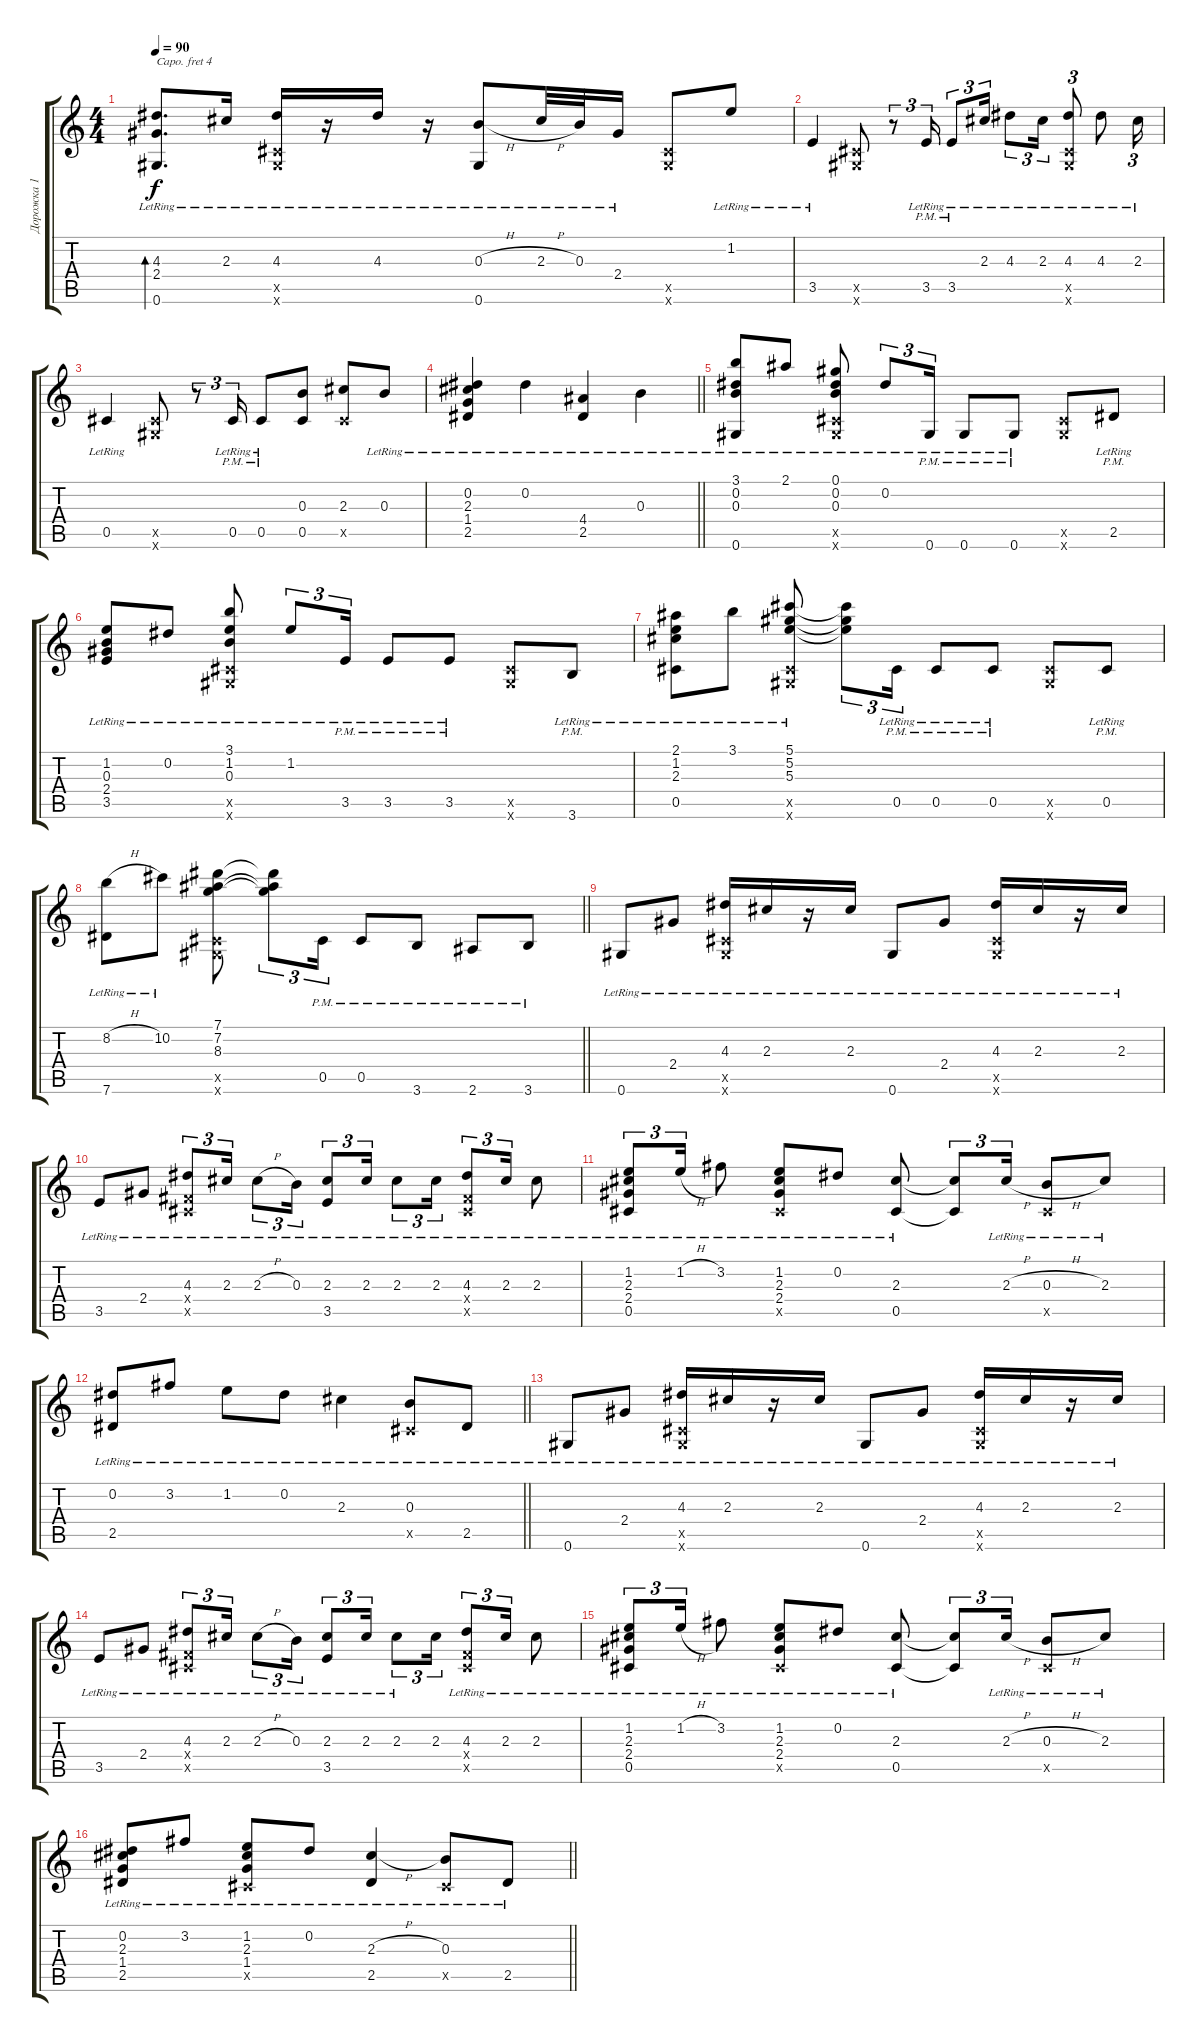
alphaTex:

\track ("Дорожка 1" "Дорожка 1") {instrument acousticguitarsteel}
\staff {score tabs}
\capo 4
\tuning (E4 B3 G3 D3 A2 E2) {hide}
\ts (4 4)
\tempo 90
\clef g2
\ks c
(4.3{lr} 2.4{lr} 0.6{lr}).8{d bd 60 dy f} 2.3{lr}.16 (4.3{lr} 0.5{x} 0.6{x}).16 r.16 4.3{lr}.16 r.16 (0.3{h lr} 0.6{lr}).8 2.3{h lr}.32 0.3{lr}.32 2.4{lr}.16 (0.5{x} 0.6{x}).8 1.2{lr}.8 |
3.5{lr}.4 (0.5{x} 0.6{x}).8 r.8{tu (3 2)} 3.5{pm lr}.16{tu (3 2)} 3.5{pm lr}.8{tu (3 2)} 2.3{lr}.16{tu (3 2)} 4.3{lr}.8{tu (3 2)} 2.3{lr}.16{tu (3 2)} (4.3{lr} 0.5{x} 0.6{x}).8{tu (3 2)} 4.3{lr}.8 2.3{lr}.16{tu (3 2)} |
0.5{lr}.4 (0.5{x} 0.6{x}).8 r.8{tu (3 2)} 0.5{pm lr}.16{tu (3 2)} 0.5{pm lr}.8 (0.3 0.5).8 (2.3 0.5{x}).8 0.3{lr}.8 |
\barLineRight lightlight
(0.2{lr} 2.3{lr} 1.4{lr} 2.5{lr}).4 0.2{lr}.4 (4.4 2.5{lr}).4 0.3{lr}.4 |
(3.1{lr} 0.2{lr} 0.3{lr} 0.6{lr}).8 2.1{lr}.8 (0.1{lr} 0.2{lr} 0.3{lr} 0.5{x} 0.6{x}).8 0.2{lr}.8{tu (3 2)} 0.6{pm lr}.16{tu (3 2)} 0.6{pm lr}.8 0.6{pm lr}.8 (0.5{x} 0.6{x}).8 2.5{pm lr}.8 |
(1.2{lr} 0.3{lr} 2.4{lr} 3.5{lr}).8 0.2{lr}.8 (3.1{lr} 1.2{lr} 0.3{lr} 0.5{x} 0.6{x}).8 1.2{lr}.8{tu (3 2)} 3.5{pm lr}.16{tu (3 2)} 3.5{pm lr}.8 3.5{pm lr}.8 (0.5{x} 0.6{x}).8 3.6{pm lr}.8 |
(2.1{lr} 1.2{lr} 2.3{lr} 0.5{lr}).8 3.1{lr}.8 (5.1{lr} 5.2{lr} 5.3{lr} 0.5{x} 0.6{x}).8 (5.1{t} 5.2{t} 5.3{t}).8{tu (3 2)} 0.5{pm lr}.16{tu (3 2)} 0.5{pm lr}.8 0.5{pm lr}.8 (0.5{x} 0.6{x}).8 0.5{pm lr}.8 |
\barLineRight lightlight
(8.2{h lr} 7.6{lr}).8 10.2{lr}.8 (7.1 7.2 8.3 0.5{x} 0.6{x}).8 (7.1{t} 7.2{t} 8.3{t}).8{tu (3 2)} 0.5{pm}.16{tu (3 2)} 0.5{pm}.8 3.6{pm}.8 2.6{pm}.8 3.6{pm}.8 |
0.6{lr}.8 2.4{lr}.8 (4.3{lr} 0.5{x} 0.6{x}).16 2.3{lr}.16 r.16 2.3{lr}.16 0.6{lr}.8 2.4{lr}.8 (4.3{lr} 0.5{x} 0.6{x}).16 2.3{lr}.16 r.16 2.3{lr}.16 |
3.5{lr}.8 2.4{lr}.8 (4.3{lr} 0.4{x} 0.5{x}).8{tu (3 2)} 2.3{lr}.16{tu (3 2)} 2.3{h lr}.8{tu (3 2)} 0.3{lr}.16{tu (3 2)} (2.3{lr} 3.5{lr}).8{tu (3 2)} 2.3{lr}.16{tu (3 2)} 2.3{lr}.8{tu (3 2)} 2.3{lr}.16{tu (3 2)} (4.3{lr} 0.4{x} 0.5{x}).8{tu (3 2)} 2.3{lr}.16{tu (3 2)} 2.3{lr}.8 |
(1.2{lr} 2.3{lr} 2.4{lr} 0.5{lr}).8{tu (3 2)} 1.2{h lr}.16{tu (3 2)} 3.2{lr}.8 (1.2{lr} 2.3{lr} 2.4{lr} 0.5{x}).8 0.2{lr}.8 (2.3{lr} 0.5{lr}).8 (2.3{t} 0.5{t}).8{tu (3 2)} 2.3{h lr}.16{tu (3 2)} (0.3{h lr} 0.5{x}).8 2.3{lr}.8 |
\barLineRight lightlight
(0.2{lr} 2.5).8 3.2{lr}.8 1.2{lr}.8 0.2{lr}.8 2.3{lr}.4 (0.3{lr} 0.5{x}).8 2.5{lr}.8 |
0.6{lr}.8 2.4{lr}.8 (4.3{lr} 0.5{x} 0.6{x}).16 2.3{lr}.16 r.16 2.3{lr}.16 0.6{lr}.8 2.4{lr}.8 (4.3{lr} 0.5{x} 0.6{x}).16 2.3{lr}.16 r.16 2.3{lr}.16 |
3.5{lr}.8 2.4{lr}.8 (4.3{lr} 0.4{x} 0.5{x}).8{tu (3 2)} 2.3{lr}.16{tu (3 2)} 2.3{h lr}.8{tu (3 2)} 0.3{lr}.16{tu (3 2)} (2.3{lr} 3.5{lr}).8{tu (3 2)} 2.3{lr}.16{tu (3 2)} 2.3{lr}.8{tu (3 2)} 2.3.16{tu (3 2)} (4.3{lr} 0.4{x} 0.5{x}).8{tu (3 2)} 2.3{lr}.16{tu (3 2)} 2.3{lr}.8 |
(1.2{lr} 2.3{lr} 2.4{lr} 0.5{lr}).8{tu (3 2)} 1.2{h lr}.16{tu (3 2)} 3.2{lr}.8 (1.2{lr} 2.3{lr} 2.4{lr} 0.5{x}).8 0.2{lr}.8 (2.3{lr} 0.5{lr}).8 (2.3{t} 0.5{t}).8{tu (3 2)} 2.3{h lr}.16{tu (3 2)} (0.3{h lr} 0.5{x}).8 2.3{lr}.8 |
\barLineRight lightlight
(0.2{lr} 2.3{lr} 1.4{lr} 2.5{lr}).8 3.2{lr}.8 (1.2{lr} 2.3{lr} 1.4{lr} 0.5{x}).8 0.2{lr}.8 (2.3{h lr} 2.5{lr}).4 (0.3{lr} 0.5{x}).8 2.5{lr}.8
